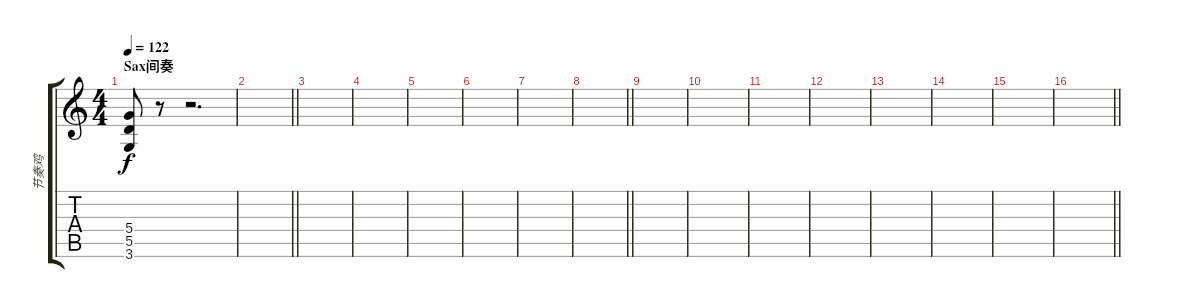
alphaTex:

\track ("节奏鸡" "节奏鸡") {instrument electricguitarclean}
\staff {score tabs}
\tuning (E4 B3 G3 D3 A2 E2) {hide}
\ts (4 4)
\section ("" "Sax间奏")
\tempo 122
\clef g2
\ks c
(5.4 5.5 3.6).8{dy f} r.8 r.2{d} |
\barLineRight lightlight
|
|
|
|
|
|
\barLineRight lightlight
|
|
|
|
|
|
|
|
\barLineRight lightlight
